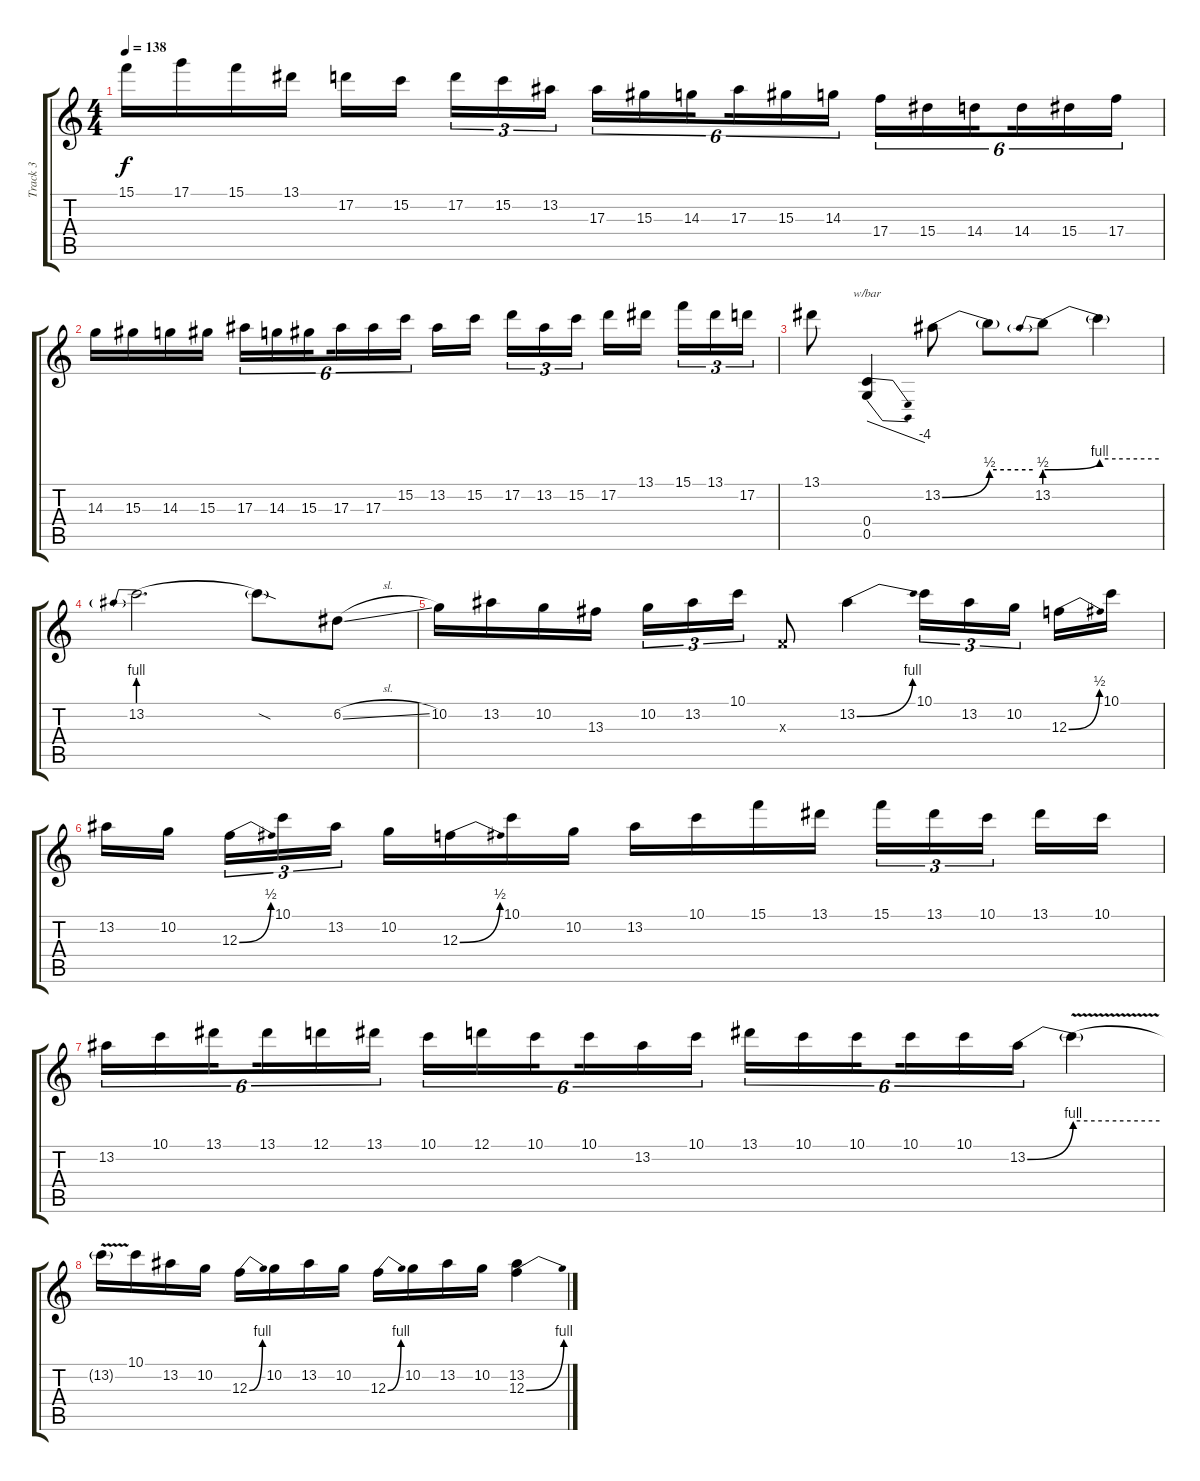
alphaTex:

\track ("Track 3" "Track 3") {instrument overdrivenguitar}
\staff {score tabs}
\tuning (D4 A3 F3 C3 G2 C2) {hide}
\ts (4 4)
\tempo 138
\clef g2
\ks c
15.1.16{dy f} 17.1.16 15.1.16 13.1.16 17.2.16 15.2.16{beam splitsecondary} 17.2.16{tu (3 2)} 15.2.16{tu (3 2)} 13.2.16{tu (3 2)} 17.3.16{tu (6 4)} 15.3.16{tu (6 4)} 14.3.16{tu (6 4) beam splitsecondary} 17.3.16{tu (6 4)} 15.3.16{tu (6 4)} 14.3.16{tu (6 4)} 17.4.16{tu (6 4)} 15.4.16{tu (6 4)} 14.4.16{tu (6 4) beam splitsecondary} 14.4.16{tu (6 4)} 15.4.16{tu (6 4)} 17.4.16{tu (6 4)} |
14.3.16 15.3.16 14.3.16 15.3.16 17.3.16{tu (6 4)} 14.3.16{tu (6 4)} 15.3.16{tu (6 4) beam splitsecondary} 17.3.16{tu (6 4)} 17.3.16{tu (6 4)} 15.2.16{tu (6 4)} 13.2.16 15.2.16{beam splitsecondary} 17.2.16{tu (3 2)} 13.2.16{tu (3 2)} 15.2.16{tu (3 2)} 17.2.16 13.1.16{beam splitsecondary} 15.1.16{tu (3 2)} 13.1.16{tu (3 2)} 17.2.16{tu (3 2)} |
13.1.8 (0.4 0.5).4{tbe (dive default 0 0 60 -16)} 13.2{be (bend 0 0 60 2)}.8 13.2{be (hold 0 2 60 2) t}.8 13.2{be (prebendbend 0 2 60 4)}.8 13.2{be (hold 0 4 60 4) t}.4 |
13.2{be (prebend 0 4 60 4)}.2{d} 13.2{sod t}.8 6.2{sl}.8 |
10.2.16 13.2.16 10.2.16 13.3.16 10.2.16{tu (3 2)} 13.2.16{tu (3 2)} 10.1.16{tu (3 2)} 0.3{x}.8 13.2{be (bend 0 0 60 4)}.4 10.1.16{tu (3 2)} 13.2.16{tu (3 2)} 10.2.16{tu (3 2) beam splitsecondary} 12.3{be (bend 0 0 60 2)}.16 10.1.16 |
13.2.16 10.2.16{beam splitsecondary} 12.3{be (bend 0 0 60 2)}.16{tu (3 2)} 10.1.16{tu (3 2)} 13.2.16{tu (3 2)} 10.2.16 12.3{be (bend 0 0 60 2)}.16 10.1.16 10.2.16 13.2.16 10.1.16 15.1.16 13.1.16 15.1.16{tu (3 2)} 13.1.16{tu (3 2)} 10.1.16{tu (3 2) beam splitsecondary} 13.1.16 10.1.16 |
13.2.16{tu (6 4)} 10.1.16{tu (6 4)} 13.1.16{tu (6 4) beam splitsecondary} 13.1.16{tu (6 4)} 12.1.16{tu (6 4)} 13.1.16{tu (6 4)} 10.1.16{tu (6 4)} 12.1.16{tu (6 4)} 10.1.16{tu (6 4) beam splitsecondary} 10.1.16{tu (6 4)} 13.2.16{tu (6 4)} 10.1.16{tu (6 4)} 13.1.16{tu (6 4)} 10.1.16{tu (6 4)} 10.1.16{tu (6 4) beam splitsecondary} 10.1.16{tu (6 4)} 10.1.16{tu (6 4)} 13.2{be (bend 0 0 60 4)}.16{tu (6 4)} 13.2{be (hold 0 4 60 4) v t}.4 |
13.2{t}.16 10.1.16 13.2.16 10.2.16 12.3{be (bend 0 0 60 4)}.16 10.2.16 13.2.16 10.2.16 12.3{be (bend 0 0 60 4)}.16 10.2.16 13.2.16 10.2.16 (13.2 12.3{be (bend 0 0 60 4)}).4
